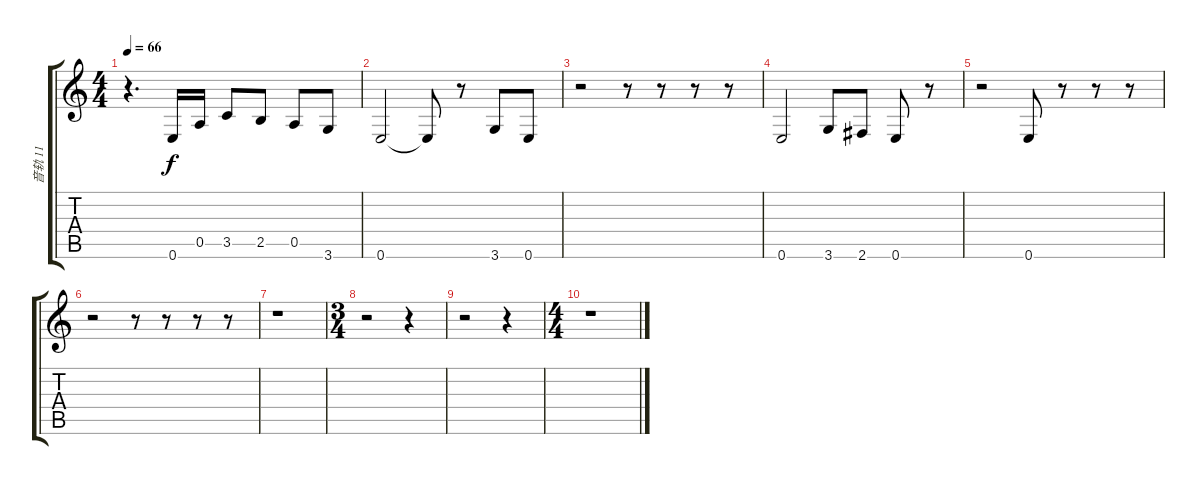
\track ("音轨 11" "音轨 11") {instrument electricbassfinger}
\staff {score tabs}
\tuning (E4 B3 G3 D3 A2 E2) {hide}
\ts (4 4)
\tempo 66
\clef g2
\ks c
r.4{d dy f} 0.6.16 0.5.16 3.5.8 2.5.8 0.5.8 3.6.8 |
0.6.2 0.6{t}.8 r.8 3.6.8 0.6.8 |
r.2 r.8 r.8 r.8 r.8 |
0.6.2 3.6.8 2.6.8 0.6.8 r.8 |
r.2 0.6.8 r.8 r.8 r.8 |
r.2 r.8 r.8 r.8 r.8 |
r.1 |
\ts (3 4)
r.2 r.4 |
r.2 r.4 |
\ts (4 4)
r.1
